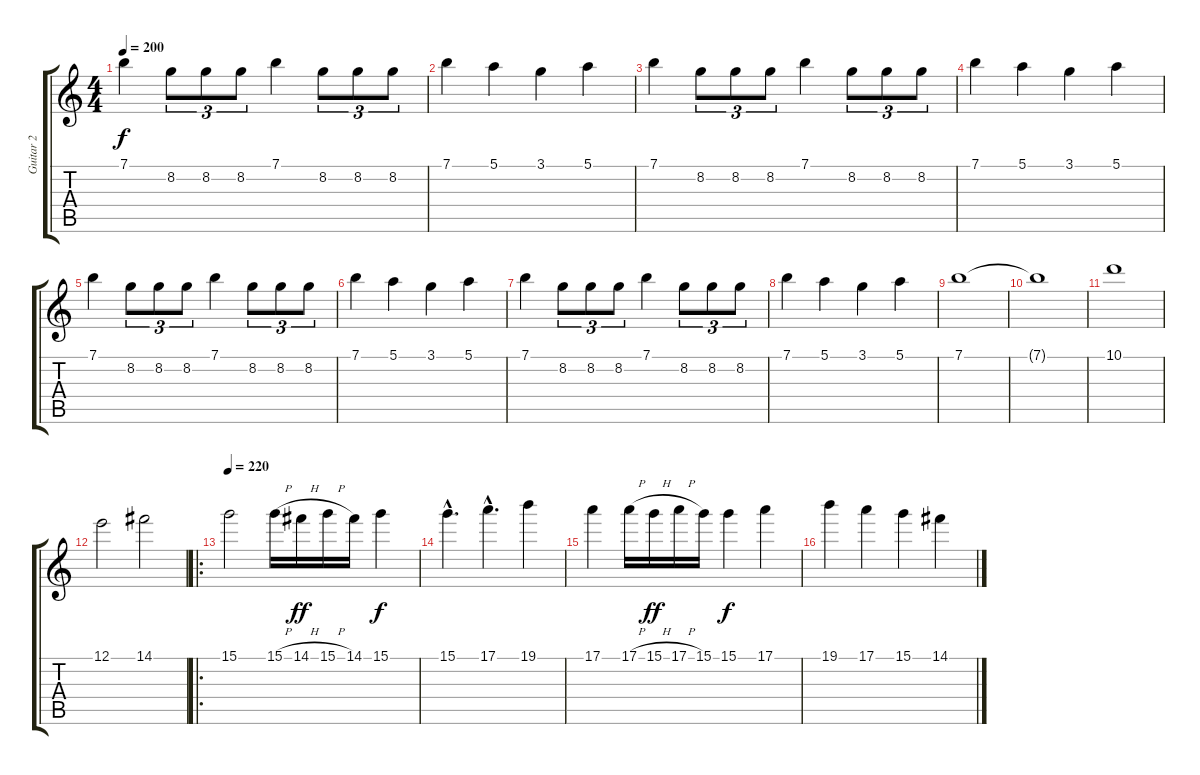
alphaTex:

\track ("Guitar 2" "Guitar 2") {instrument overdrivenguitar}
\staff {score tabs}
\tuning (E4 B3 G3 D3 A2 E2) {hide}
\ts (4 4)
\tempo 200
\clef g2
\ks c
7.1.4{dy f} 8.2.8{tu (3 2)} 8.2.8{tu (3 2)} 8.2.8{tu (3 2)} 7.1.4 8.2.8{tu (3 2)} 8.2.8{tu (3 2)} 8.2.8{tu (3 2)} |
7.1.4 5.1.4 3.1.4 5.1.4 |
7.1.4 8.2.8{tu (3 2)} 8.2.8{tu (3 2)} 8.2.8{tu (3 2)} 7.1.4 8.2.8{tu (3 2)} 8.2.8{tu (3 2)} 8.2.8{tu (3 2)} |
7.1.4 5.1.4 3.1.4 5.1.4 |
7.1.4 8.2.8{tu (3 2)} 8.2.8{tu (3 2)} 8.2.8{tu (3 2)} 7.1.4 8.2.8{tu (3 2)} 8.2.8{tu (3 2)} 8.2.8{tu (3 2)} |
7.1.4 5.1.4 3.1.4 5.1.4 |
7.1.4 8.2.8{tu (3 2)} 8.2.8{tu (3 2)} 8.2.8{tu (3 2)} 7.1.4 8.2.8{tu (3 2)} 8.2.8{tu (3 2)} 8.2.8{tu (3 2)} |
7.1.4 5.1.4 3.1.4 5.1.4 |
7.1.1 |
7.1{t}.1 |
10.1.1 |
12.1.2 14.1.2 |
\ro
\section ("" "")
\tempo 220
15.1.2 15.1{h}.16 14.1{h}.16{dy ff} 15.1{h}.16 14.1.16 15.1.4{dy f} |
15.1{hac}.4{d} 17.1{hac}.4{d} 19.1.4 |
17.1.4 17.1{h}.16 15.1{h}.16{dy ff} 17.1{h}.16 15.1.16 15.1.4{dy f} 17.1.4 |
19.1.4 17.1.4 15.1.4 14.1.4
